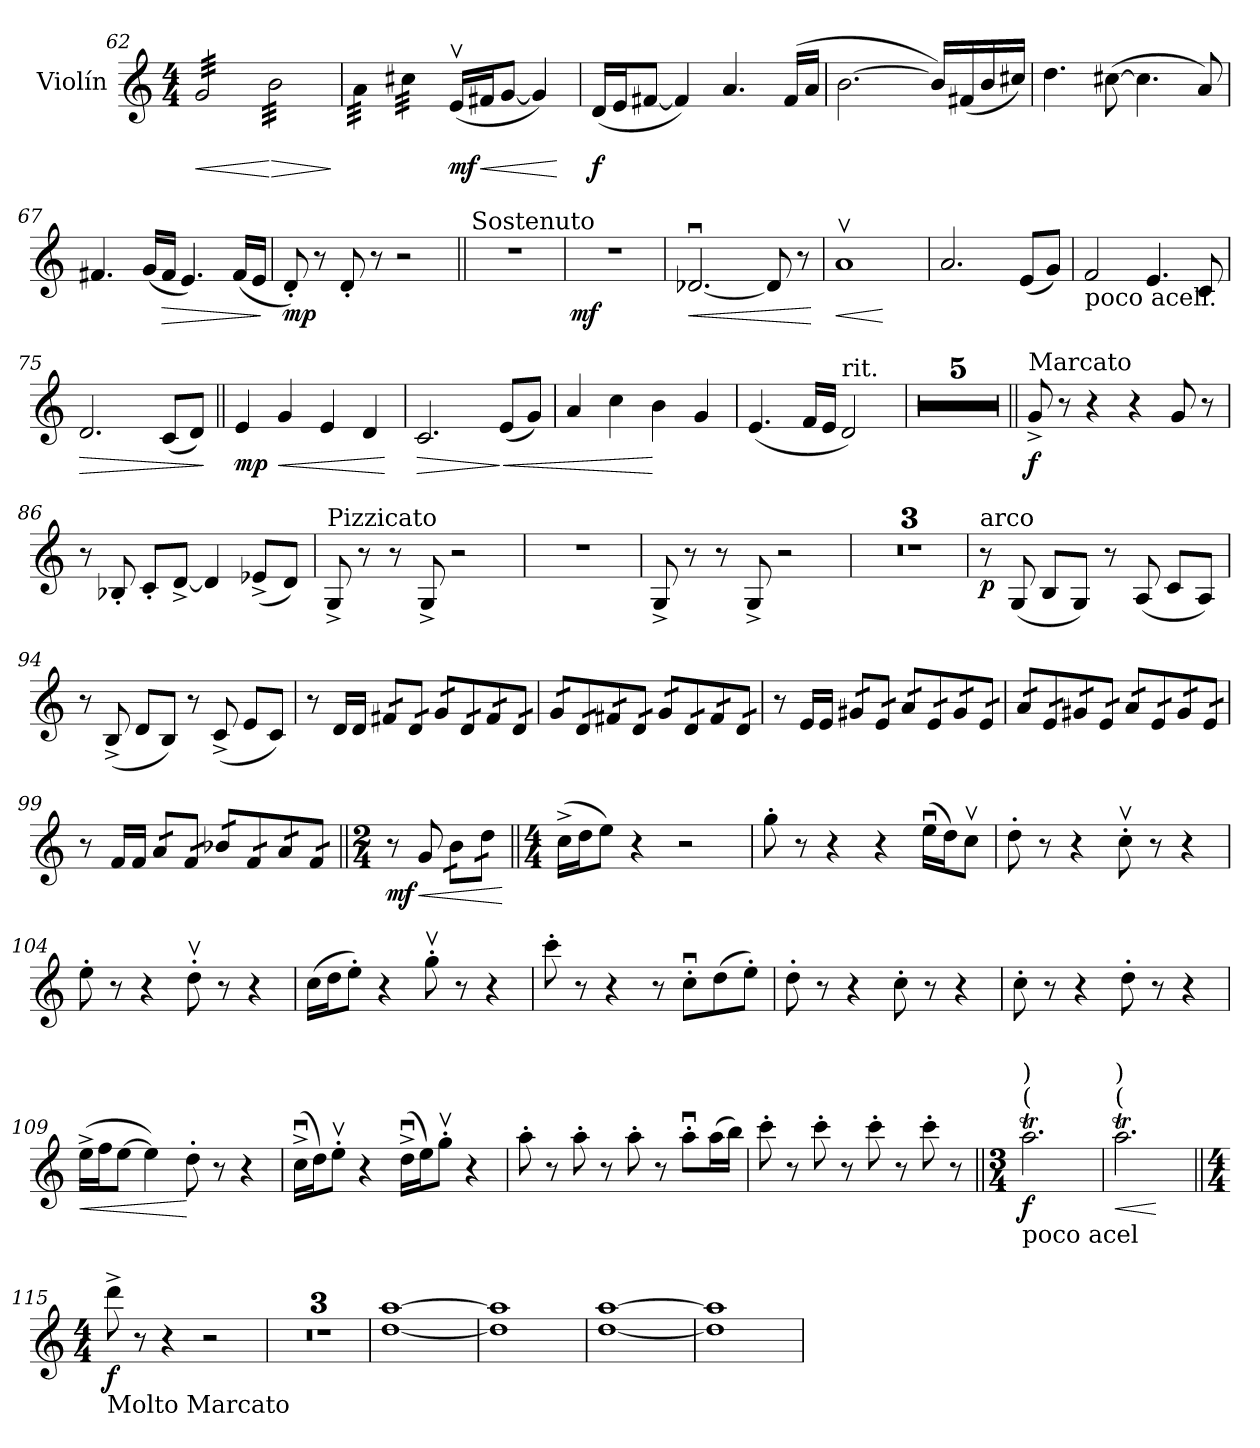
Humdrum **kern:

**kern	**dynam
*part1	*part1
*staff1	*staff1
*I"Violín	*
*I'Vln.	*
*clefG2	*
*k[]	*
*M4/4	*
=62	=62
!	!LO:HP:b
*tremolo	*
32g/LLL	<
32g/	.
32g/	.
32g/	.
32g/	.
32g/	.
32g/	.
32g/	.
32g/	.
32g/	.
32g/	.
32g/	.
32g/	.
32g/	.
32g/	.
32g/JJJ	.
!	!LO:HP:n=1:b
32b\LLL	[ >
32b\	.
32b\	.
32b\	.
32b\	.
32b\	.
32b\	.
32b\	.
32b\	.
32b\	.
32b\	.
32b\	.
32b\	.
32b\	.
32b\	.
32b\JJJ	.
.	]
!!LO:LB:g=z
=63	=63
32a\LLL	.
32a\	.
32a\	.
32a\	.
32a\	.
32a\	.
32a\	.
32a\JJJ	.
32cc#X\LLL	.
32cc#X\	.
32cc#X\	.
32cc#X\	.
32cc#X\	.
32cc#X\	.
32cc#X\	.
32cc#X\JJJ	.
*Xtremolo	*
!	!LO:DY:b
(16ev/LL	mf
!	!LO:HP:b
16f#X/J	<
[8g/J	.
4g/])	.
.	[
=64	=64
!	!LO:DY:b
(16d/LL	f
16e/J	.
[8f#X/J	.
4f#/])	.
4.a/	.
(16f#/LL	.
16a/JJ	.
=65	=65
[2.b\	.
16b/LL])	.
(16f#X/	.
16b/	.
16cc#X/JJ)	.
=66	=66
4.dd\	.
([8cc#X\	.
4.cc#\]	.
8a/)	.
=67	=67
4.f#X/	.
(16g/LL	.
!	!LO:HP:b
16f#/JJ	>
4.e/)	.
(16f#/LL	.
16e/JJ	.
.	]
=68	=68
!	!LO:DY:b
8d'/)	mp
8r	.
8d'/	.
8r	.
2r	.
!!LO:PB:g=z
=69||	=69||
*MM72	*
!LO:TX:a:t=Sostenuto	!
1r	.
=70	=70
!	!LO:DY:b
1r	mf
=71	=71
!	!LO:HP:b
[2.d-Xu/	<
8d-/]	.
8r	.
.	[
=72	=72
!	!LO:HP:b
1av	<
.	[
=73	=73
2.a/	.
(8e/L	.
8g/J)	.
=74	=74
!LO:TX:b:t=poco acell.	!
2f/	.
4.e/	.
8c/	.
=75	=75
!	!LO:HP:b
2.d/	>
(8c/L	.
8d/J)	.
.	]
=76||	=76||
*MM76	*
!	!LO:DY:b
4e/	mp
!	!LO:HP:b
4g/	<
4e/	.
4d/	.
.	[
=77	=77
!	!LO:HP:b
2.c/	>
!	!LO:HP:n=1:b
(8e/L	] <
8g/J)	.
=78	=78
4a/	.
4cc\	.
4b\	[
4g/	.
!!LO:LB:g=z
=79	=79
(4.e/	.
16f/LL	.
16e/JJ	.
!LO:TX:a:t=rit.	!
2d/)	.
=80	=80
1r	.
=81	=81
1r	.
=82	=82
1r	.
=83	=83
1r	.
=84	=84
1r	.
=85||	=85||
!LO:TX:a:t=Marcato	!
!	!LO:DY:b
8g^/	f
8r	.
4r	.
4r	.
8g/	.
8r	.
=86	=86
8r	.
8B-X'/	.
8c'/L	.
[8d^/J	.
4d/]	.
(8e-X^/L	.
8d/J)	.
=87	=87
!LO:TX:a:t=Pizzicato	!
8G^/	.
8r	.
8r	.
8G^/	.
2r	.
=88	=88
1r	.
=89	=89
8G^/	.
8r	.
8r	.
8G^/	.
2r	.
=90	=90
1r	.
=91	=91
1r	.
=92	=92
1r	.
=93	=93
!LO:TX:a:t=arco	!
!	!LO:DY:b
8r	p
(8G/	.
8B/L	.
8G/J)	.
8r	.
(8A/	.
8c/L	.
8A/J)	.
=94	=94
8r	.
(8B^/	.
8d/L	.
8B/J)	.
8r	.
(8c^/	.
8e/L	.
8c/J)	.
=95	=95
8r	.
16d/LL	.
16d/JJ	.
*tremolo	*
16f#X/LL	.
16f#X/	.
16d/	.
16d/JJ	.
16g/LL	.
16g/	.
16d/	.
16d/	.
16f#/	.
16f#/	.
16d/	.
16d/JJ	.
=96	=96
16g/LL	.
16g/	.
16d/	.
16d/	.
16f#X/	.
16f#X/	.
16d/	.
16d/JJ	.
16g/LL	.
16g/	.
16d/	.
16d/	.
16f#/	.
16f#/	.
16d/	.
16d/JJ	.
*Xtremolo	*
!!LO:LB:g=z
=97	=97
8r	.
16e/LL	.
16e/JJ	.
*tremolo	*
16g#X/LL	.
16g#X/	.
16e/	.
16e/JJ	.
16a/LL	.
16a/	.
16e/	.
16e/	.
16g#/	.
16g#/	.
16e/	.
16e/JJ	.
=98	=98
16a/LL	.
16a/	.
16e/	.
16e/	.
16g#X/	.
16g#X/	.
16e/	.
16e/JJ	.
16a/LL	.
16a/	.
16e/	.
16e/	.
16g#/	.
16g#/	.
16e/	.
16e/JJ	.
*Xtremolo	*
=99	=99
8r	.
16f/LL	.
16f/JJ	.
*tremolo	*
16a/LL	.
16a/	.
16f/	.
16f/JJ	.
16b-X/LL	.
16b-X/	.
16f/	.
16f/	.
16a/	.
16a/	.
16f/	.
16f/JJ	.
*Xtremolo	*
=100||	=100||
*M2/4	*
!	!LO:DY:b
8r	mf
!	!LO:HP:b
8g/	<
*tremolo	*
16b\LL	.
16b\	.
16dd\	.
16dd\JJ	.
*Xtremolo	*
.	[
=101||	=101||
*M4/4	*
(16cc^\LL	.
16dd\J	.
8ee\J)	.
4r	.
2r	.
!!LO:LB:g=z
=102	=102
8gg'\	.
8r	.
4r	.
4r	.
(16eeu\LL	.
16dd\J)	.
8ccv\J	.
=103	=103
8dd'\	.
8r	.
4r	.
8ccv'\	.
8r	.
4r	.
=104	=104
8ee'\	.
8r	.
4r	.
8ddv'\	.
8r	.
4r	.
=105	=105
(16cc\LL	.
16dd\J	.
8ee'\J)	.
4r	.
8ggv'\	.
8r	.
4r	.
=106	=106
8ccc'\	.
8r	.
4r	.
8r	.
8ccu'\L	.
(8dd\	.
8ee'\J)	.
=107	=107
8dd'\	.
8r	.
4r	.
8cc'\	.
8r	.
4r	.
=108	=108
8cc'\	.
8r	.
4r	.
8dd'\	.
8r	.
4r	.
!!LO:LB:g=z
=109	=109
!	!LO:HP:b
(16ee^\LL	<
16ff\J	.
[8ee\J	.
4ee\])	.
8dd'\	[
8r	.
4r	.
=110	=110
(16ccu^\LL	.
16dd\J)	.
8eev'\J	.
4r	.
(16ddu^\LL	.
16ee\J)	.
8ggv'\J	.
4r	.
=111	=111
8aa'\	.
8r	.
8aa'\	.
8r	.
8aa'\	.
8r	.
8aau'\L	.
(16aa\L	.
16bb\JJ)	.
=112	=112
8ccc'\	.
8r	.
8ccc'\	.
8r	.
8ccc'\	.
8r	.
8ccc'\	.
8r	.
=113||	=113||
*M3/4	*
!LO:TX:b:t=poco acel	!
!LO:TX:a:t=(	!
!LO:TX:a:t=)	!
!	!LO:DY:b
2.aaT\	f
=114	=114
!LO:TX:a:t=(	!
!LO:TX:a:t=)	!
!	!LO:HP:b
2.aaT\	<
.	[
!!LO:LB:g=z
=115||	=115||
*M4/4	*
*MM152	*
!LO:TX:b:t=Molto Marcato	!
!	!LO:DY:b
8ddd^\	f
8r	.
4r	.
2r	.
=116	=116
1r	.
=117	=117
1r	.
=118	=118
1r	.
=119	=119
[1dd [1aa	.
=120	=120
1dd] 1aa]	.
=121	=121
[1dd [1aa	.
=122	=122
1dd] 1aa]	.
=	=
*-	*-
